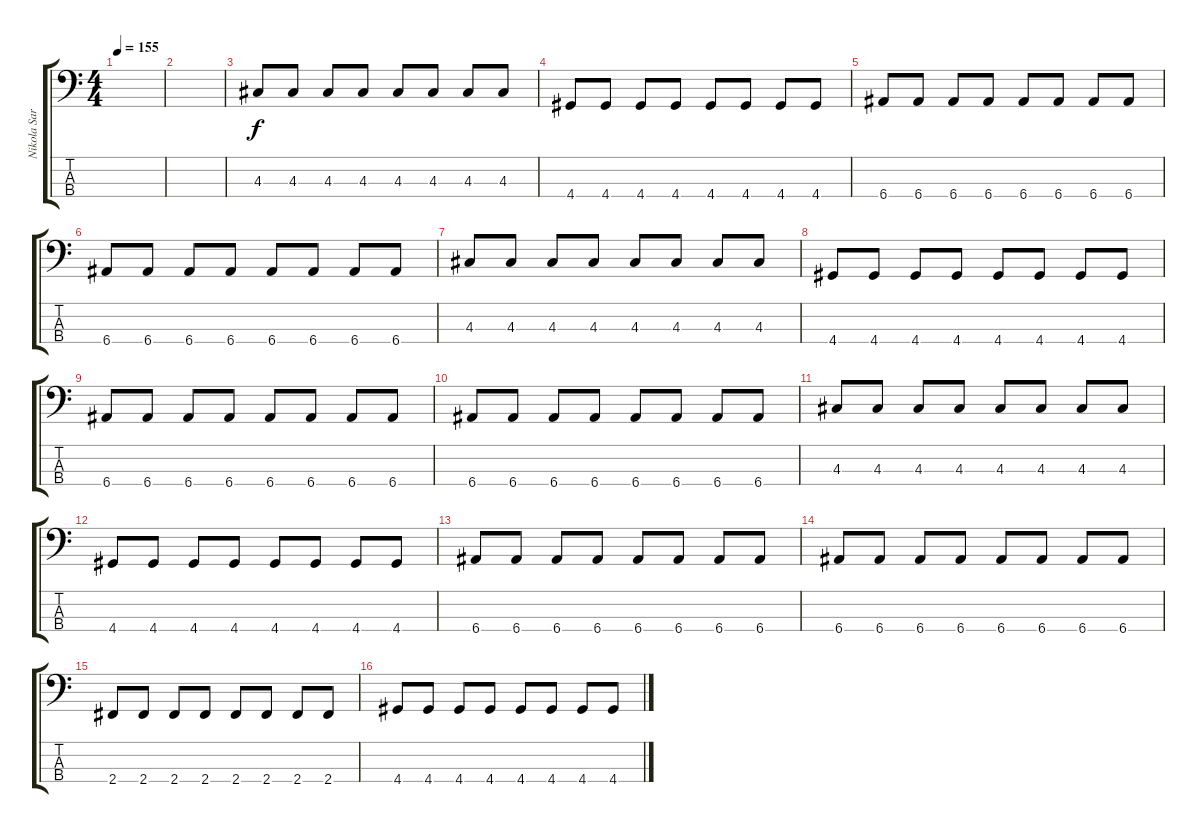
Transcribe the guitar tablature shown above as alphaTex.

\track ("Nikola Sarcevic Bass" "Nikola Sar") {instrument electricbasspick}
\staff {score tabs}
\tuning (G2 D2 A1 E1) {hide}
\ts (4 4)
\tempo 155
\clef f4
\ks c
|
|
4.3.8 4.3.8 4.3.8 4.3.8 4.3.8 4.3.8 4.3.8 4.3.8 |
4.4.8 4.4.8 4.4.8 4.4.8 4.4.8 4.4.8 4.4.8 4.4.8 |
6.4.8 6.4.8 6.4.8 6.4.8 6.4.8 6.4.8 6.4.8 6.4.8 |
6.4.8 6.4.8 6.4.8 6.4.8 6.4.8 6.4.8 6.4.8 6.4.8 |
4.3.8 4.3.8 4.3.8 4.3.8 4.3.8 4.3.8 4.3.8 4.3.8 |
4.4.8 4.4.8 4.4.8 4.4.8 4.4.8 4.4.8 4.4.8 4.4.8 |
6.4.8 6.4.8 6.4.8 6.4.8 6.4.8 6.4.8 6.4.8 6.4.8 |
6.4.8 6.4.8 6.4.8 6.4.8 6.4.8 6.4.8 6.4.8 6.4.8 |
4.3.8 4.3.8 4.3.8 4.3.8 4.3.8 4.3.8 4.3.8 4.3.8 |
4.4.8 4.4.8 4.4.8 4.4.8 4.4.8 4.4.8 4.4.8 4.4.8 |
6.4.8 6.4.8 6.4.8 6.4.8 6.4.8 6.4.8 6.4.8 6.4.8 |
6.4.8 6.4.8 6.4.8 6.4.8 6.4.8 6.4.8 6.4.8 6.4.8 |
2.4.8 2.4.8 2.4.8 2.4.8 2.4.8 2.4.8 2.4.8 2.4.8 |
4.4.8 4.4.8 4.4.8 4.4.8 4.4.8 4.4.8 4.4.8 4.4.8
